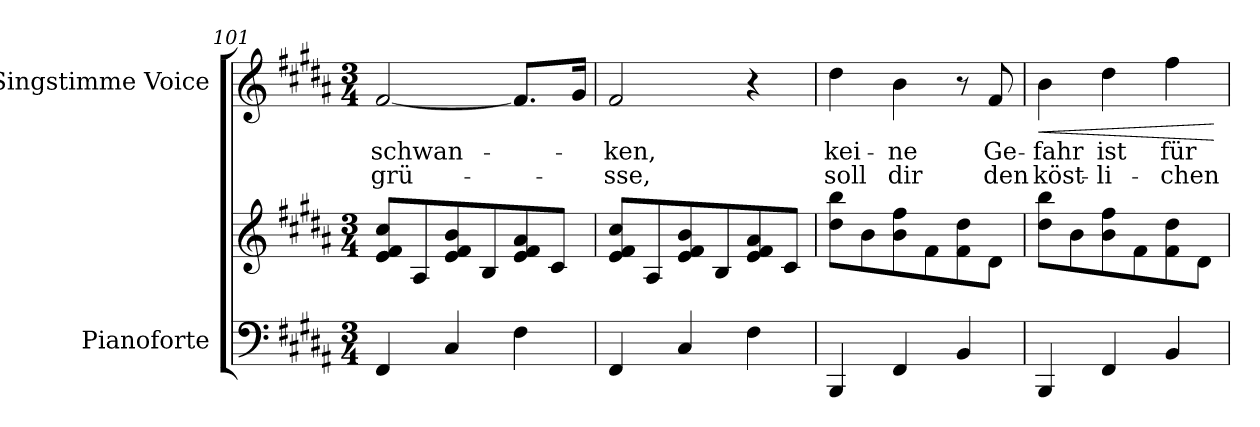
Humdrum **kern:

**kern	**kern	**kern	**text	**text	**dynam
*part2	*part2	*part1	*part1	*part1	*part1
*staff3	*staff2	*staff1	*staff1	*staff1	*staff1
*I"Pianoforte	*	*I"Singstimme Voice	*	*	*
*I'Pno	*	*	*	*	*
*clefF4	*clefG2	*clefG2	*	*	*
*k[f#c#g#d#a#]	*k[f#c#g#d#a#]	*k[f#c#g#d#a#]	*	*	*
*M3/4	*M3/4	*M3/4	*	*	*
=101	=101	=101	=101	=101	=101
4FF#/	8e/ 8f#/ 8cc#/L	[2f#/	schwan-	grü-	.
.	8A#/	.	.	.	.
4C#/	8e/ 8f#/ 8b/	.	.	.	.
.	8B/	.	.	.	.
4F#\	8e/ 8f#/ 8a#/	8.f#/L]	.	.	.
.	8c#/J	.	.	.	.
.	.	16g#/Jk	.	.	.
=102	=102	=102	=102	=102	=102
4FF#/	8e/ 8f#/ 8cc#/L	2f#/	-ken,	-sse,	.
.	8A#/	.	.	.	.
4C#/	8e/ 8f#/ 8b/	.	.	.	.
.	8B/	.	.	.	.
4F#\	8e/ 8f#/ 8a#/	4r	.	.	.
.	8c#/J	.	.	.	.
=103	=103	=103	=103	=103	=103
4BBB/	8dd#\ 8bb\L	4dd#\	kei-	soll	.
.	8b\	.	.	.	.
4FF#/	8b\ 8ff#\	4b\	-ne	dir	.
.	8f#\	.	.	.	.
4BB/	8f#\ 8dd#\	8r	.	.	.
.	8d#\J	8f#/	Ge-	den	.
=104	=104	=104	=104	=104	=104
!	!	!	!	!	!LO:HP:b
4BBB/	8dd#\ 8bb\L	4b\	-fahr	köst-	<
.	8b\	.	.	.	.
4FF#/	8b\ 8ff#\	4dd#\	ist	-li-	.
.	8f#\	.	.	.	.
4BB/	8f#\ 8dd#\	4ff#\	für	-chen	.
.	8d#\J	.	.	.	.
.	.	.	.	.	[
=	=	=	=	=	=
*-	*-	*-	*-	*-	*-
